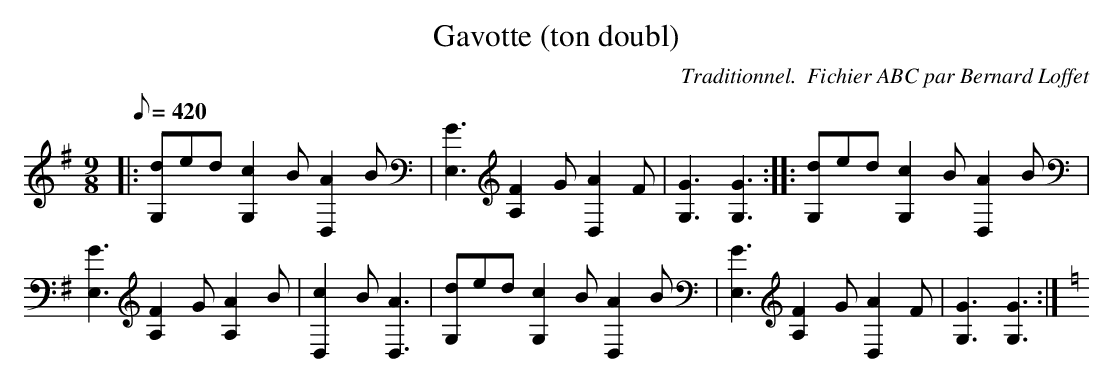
X:1
T:Gavotte (ton doubl)
C:Traditionnel.  Fichier ABC par Bernard Loffet
L:1/8
Q:420
M:9/8
K:G
|: [dG,]ed [c2G,2]B [A2D,2]B | [G3E,3] [F2A,2]G [A2D,2]F | [G3G,3] [G3G,3] :|: [dG,]ed [c2G,2]B [A2D,2]B | \
 [G3E,3] [F2A,2]G [A2A,2]B | [c2D,2]B [A3D,3] | [dG,]ed [c2G,2]B [A2D,2]B | [G3E,3] [F2A,2]G [A2D,2]F | \
 [G3G,3] [G3G,3] :| \
K:C
